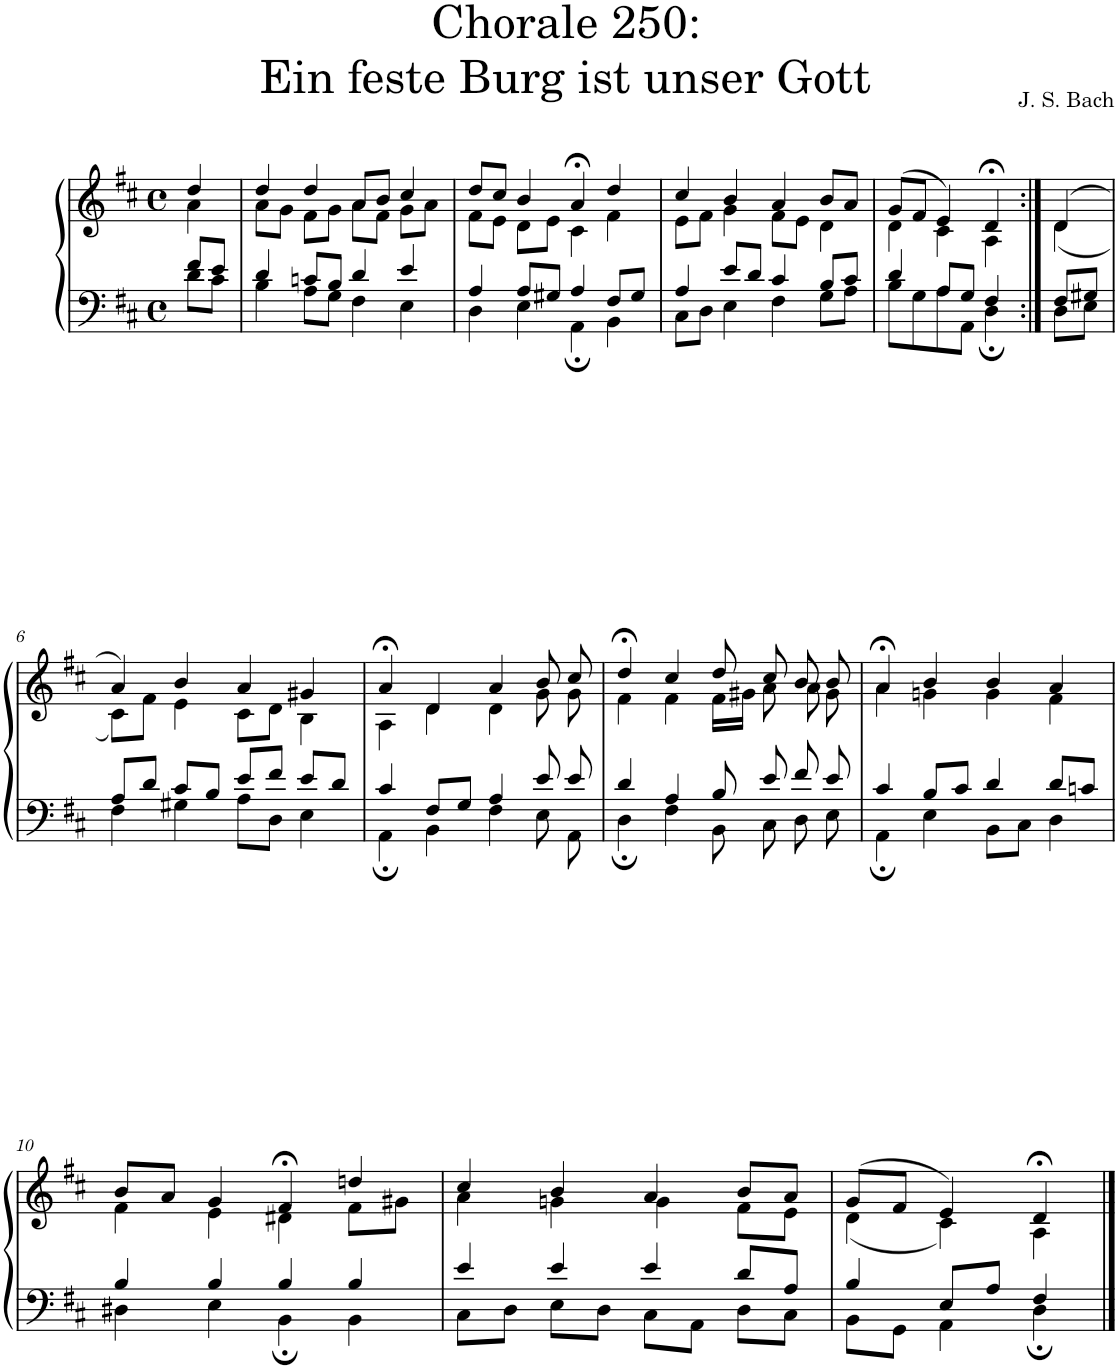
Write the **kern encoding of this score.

**kern	**kern
*part1	*part1
*staff2	*staff1
*I"S,A	*
*clefF4	*clefG2
*k[f#c#]	*k[f#c#]
*M4/4	*M4/4
*met(c)	*met(c)
=	=
*^	*^
8f#/L	8d\L	4dd/	4a\
8e/J	8c#\J	.	.
=1	=1	=1	=1
4d/	4B\	4dd/	8a\L
.	.	.	8g\J
8cn/L	8A\L	4dd/	8f#\L
8B/J	8G\J	.	8g\J
4d/	4F#\	8a/L	8a\L
.	.	8b/J	8f#\J
4e/	4E\	4cc#/	8g\L
.	.	.	8a\J
=2	=2	=2	=2
4A/	4D\	8dd/L	8f#\L
.	.	8cc#/J	8e\J
8A/L	4E\	4b/	8d\L
8G#X/J	.	.	8e\J
4A/	4AA;\	4a;</	4c#\
8F#/L	4BB\	4dd/	4f#\
8G#/J	.	.	.
=3	=3	=3	=3
4A/	8C#\L	4cc#/	8e\L
.	8D\J	.	8f#\J
8e/L	4E\	4b/	4g\
8d/J	.	.	.
4c#/	4F#\	4a/	8f#\L
.	.	.	8e\J
8B/L	8G\L	8b/L	4d\
8c#/J	8A\J	8a/J	.
=134	=134	=134	=134
4d/	8B\L	(>8g/L	4d\
.	8G\	8f#/J	.
8A/L	8A\	4e/)	4c#\
8G/J	8AA\J	.	.
4F#/	4D;\	4d;</	4A\
=135:|!	=135:|!	=135:|!	=135:|!
8F#/L	8D\L	(>4d/	(<4d\
8G#X/J	8E\J	.	.
!!LO:LB:g=z	!!
=6	=6	=6	=6
8A/L	4F#\	4a/)	8c#\L)
8d/J	.	.	8f#\J
8c#/L	4G#X\	4b/	4e\
8B/J	.	.	.
8e/L	8A\L	4a/	8c#\L
8f#/J	8D\J	.	8d\J
8e/L	4E\	4g#X/	4B\
8d/J	.	.	.
=7	=7	=7	=7
4c#/	4AA;\	4a;</	4A\
8F#/L	4BB\	4d/	4d\
8G/J	.	.	.
4A/	4F#\	4a/	4d\
8e/	8E\	8b/	8g\
8e/	8AA\	8cc#/	8g\
=8	=8	=8	=8
4d/	4D;\	4dd;</	4f#\
4A/	4F#\	4cc#/	4f#\
8B/	8BB\	8dd/	16f#\LL
.	.	.	16g#X\JJ
8e/	8C#\	8cc#/	8a\
8f#/	8D\	8b/	8a\
8e/	8E\	8b/	8g#\
=9	=9	=9	=9
4c#/	4AA;\	4a;</	4a\
8B/L	4E\	4b/	4gn\
8c#/J	.	.	.
4d/	8BB\L	4b/	4g\
.	8C#\J	.	.
8d/L	4D\	4a/	4f#\
8cn/J	.	.	.
!!LO:LB:g=z	!!
=10	=10	=10	=10
4B/	4D#X\	8b/L	4f#\
.	.	8a/J	.
4B/	4E\	4g/	4e\
4B/	4BB;\	4f#;</	4d#X\
4B/	4BB\	4ddn/	8f#\L
.	.	.	8g#X\J
=11	=11	=11	=11
4e/	8C#\L	4cc#/	4a\
.	8D\J	.	.
4e/	8E\L	4b/	4gn\
.	8D\J	.	.
4e/	8C#\L	4a/	4g\
.	8AA\J	.	.
8d/L	8D\L	8b/L	8f#\L
8A/J	8C#\J	8a/J	8e\J
=12	=12	=12	=12
4B/	8BB\L	(>8g/L	(<4d\
.	8GG\J	8f#/J	.
8E/L	4AA\	4e/)	4c#\)
8A/J	.	.	.
4F#/	4D;\	4d;</	4A\
*v	*v	*	*
*	*v	*v
==	==
*-	*-
